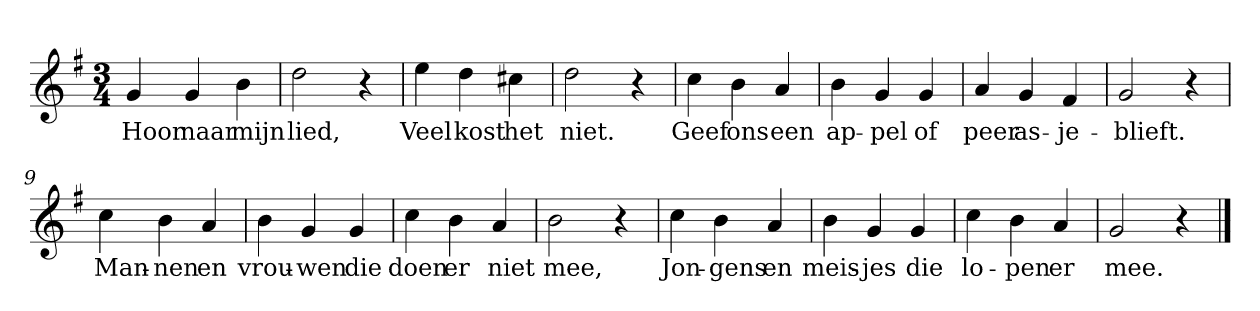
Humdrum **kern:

**kern	**text
*part1	*part1
*staff1	*staff1
*clefG2	*
*k[f#]	*
*G:	*
*M3/4	*
*MM120	*
=1	=1
4g	Hoor
4g	naar
4b	mijn
=2	=2
2dd	lied,
4r	.
=3	=3
4ee	Veel
4dd	kost
4cc#X	het
=4	=4
2dd	niet.
4r	.
=5	=5
4cc	Geef
4b	ons
4a	een
=6	=6
4b	ap-
4g	-pel
4g	of
=7	=7
4a	peer
4g	as-
4f#	-je-
=8	=8
2g	-blieft.
4r	.
=9	=9
4cc	Man-
4b	-nen
4a	en
=10	=10
4b	vrou-
4g	-wen
4g	die
=11	=11
4cc	doen
4b	er
4a	niet
=12	=12
2b	mee,
4r	.
=13	=13
4cc	Jon-
4b	-gens
4a	en
=14	=14
4b	meis-
4g	-jes
4g	die
=15	=15
4cc	lo-
4b	-pen
4a	er
=16	=16
2g	mee.
4r	.
==	==
*-	*-
